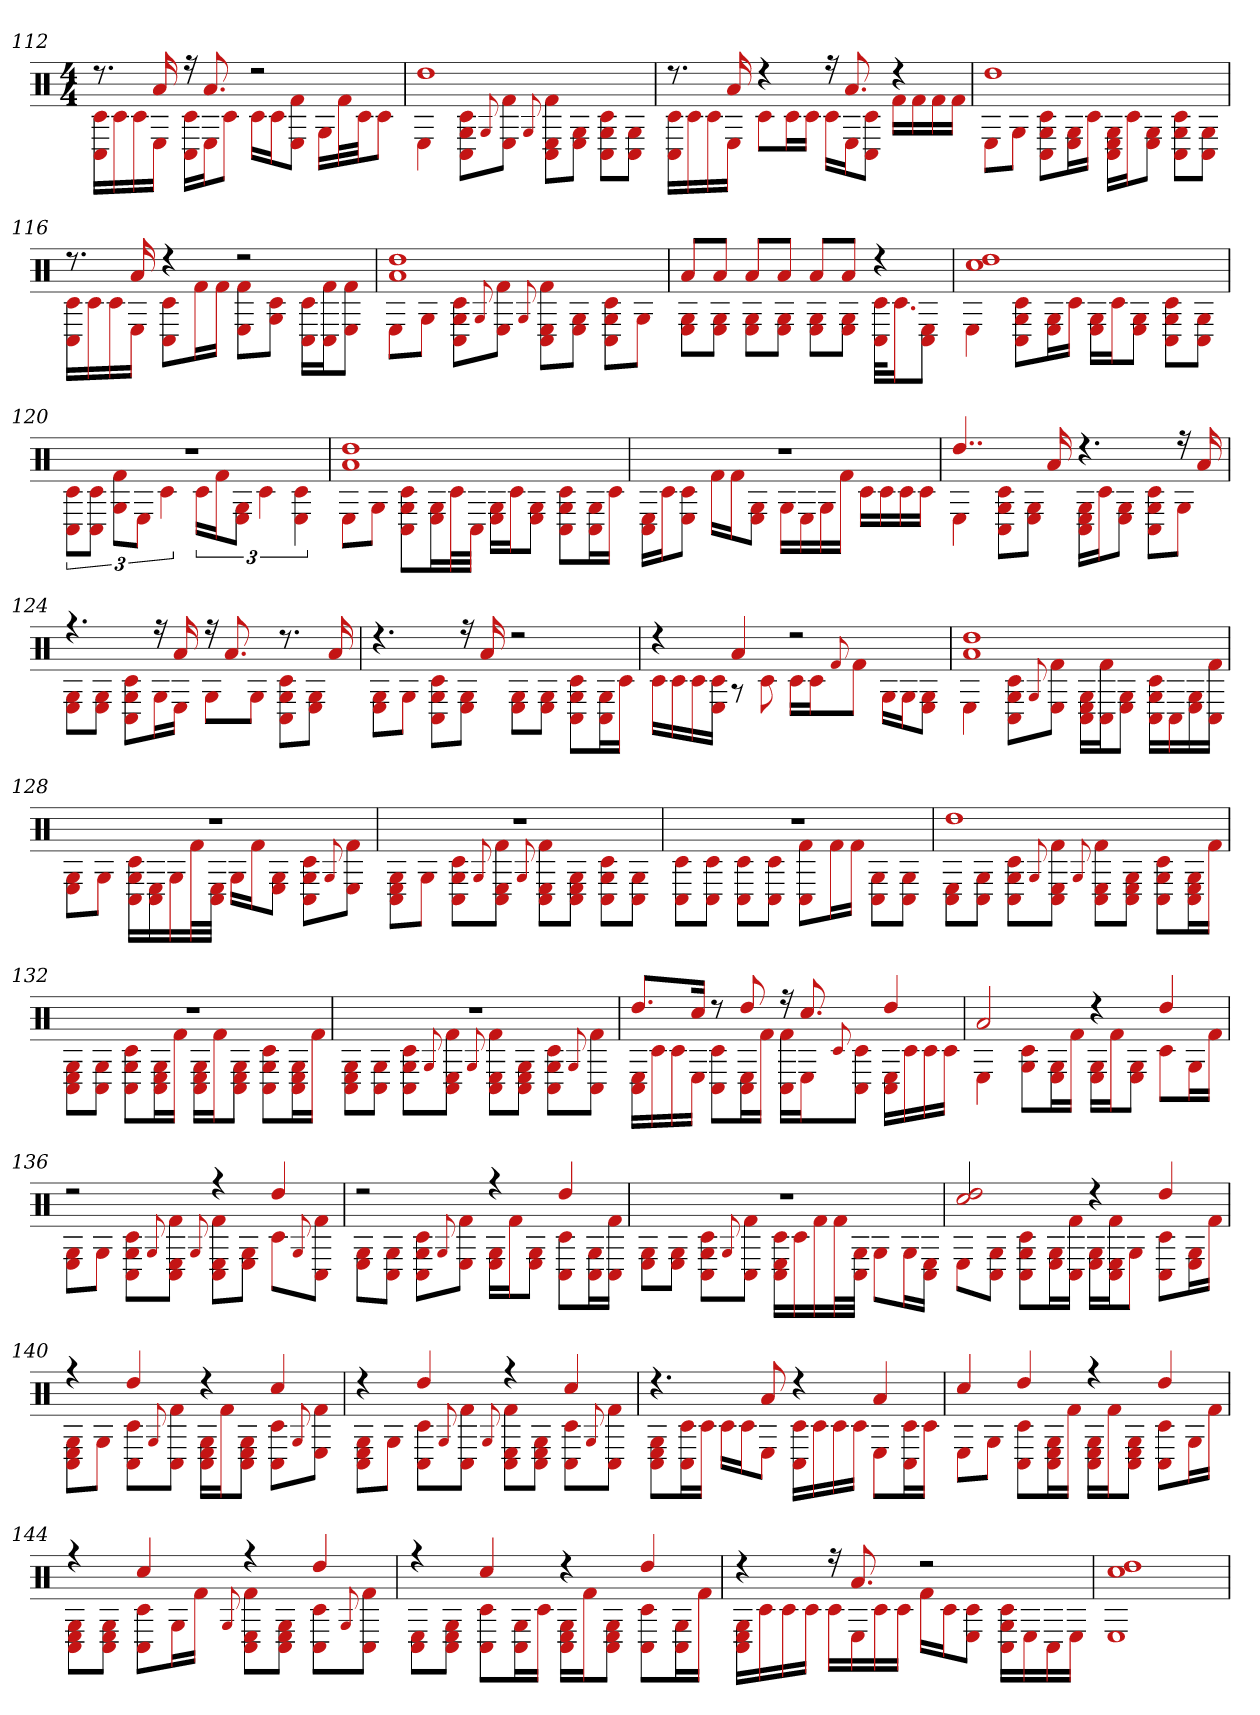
**kern
*part1
*staff1
*clefX
*k[]
*M4/4
=112
*^
8.r	16c# 16C#LL
.	16c#
.	16c#
16a	16EJJ
16r	16C# 16c#LL
8.a	16EJ
.	8c#J
2r	16c#LL
.	16c#J
.	8f# 8EJ
.	16GLL
.	32f#L
.	32c#JJ
.	8c#J
=113	=113
1dd	4E
.	8C# 8G 8c#L
.	8qqG
.	8E 8f#J
.	8qqG
.	8C# 8E 8f#L
.	8E 8GJ
.	8C# 8c# 8GL
.	8C# 8GJ
=114	=114
8.r	16c# 16C#LL
.	16c#
.	16c#
16a	16EJJ
4r	8c#L
.	16c#L
.	16c#JJ
16r	16c#LL
8.a	16EJ
.	8c# 8C#J
4r	16f#LL
.	16f#
.	16f#
.	16f#JJ
=115	=115
1dd	8EL
.	8GJ
.	8C# 8c# 8GL
.	16E 16GL
.	16c#JJ
.	16C# 16G 16ELL
.	16c#J
.	8E 8GJ
.	8C# 8G 8c#L
.	8C# 8GJ
=116	=116
8.r	16C# 16c#LL
.	16c#
.	16c#
16a	16EJJ
4r	8c# 8C#L
.	16f#L
.	16f#JJ
2r	8f# 8EL
.	8G 8c#J
.	16C# 16c#LL
.	16f# 16C#J
.	8f# 8EJ
=117	=117
1dd 1a	8EL
.	8GJ
.	8C# 8G 8c#L
.	8qqG
.	8E 8f#J
.	8qqG
.	8C# 8E 8f#L
.	8E 8GJ
.	8C# 8c# 8GL
.	8GJ
=118	=118
8aL	8E 8GL
8aJ	8E 8GJ
8aL	8G 8EL
8aJ	8E 8GJ
8aL	8E 8GL
8aJ	8E 8GJ
4r	32C# 32c#KLL
.	16.c#J
.	8C# 8EJ
=119	=119
1dd 1cc#	4E
.	8C# 8G 8c#L
.	16E 16GL
.	16c#JJ
.	16G 16ELL
.	16c#J
.	8G 8EJ
.	8C# 8c# 8GL
.	8C# 8GJ
=120	=120
1r	12C# 12c#L
.	12C# 12c#J
.	12f# 12GL
.	12EJ
.	6c#
.	24c#LL
.	24f#J
.	12G 12EJ
.	6c#
.	6c# 6E
=121	=121
1dd 1a	8EL
.	8GJ
.	8C# 8c# 8GL
.	16E 16GL
.	32c#L
.	32C#JJJ
.	16E 16GLL
.	16c#J
.	8E 8GJ
.	8C# 8c# 8GL
.	16C# 16GL
.	16c#JJ
=122	=122
1r	16C# 16ELL
.	16c#J
.	8c# 8EJ
.	16f#LL
.	16f#J
.	8E 8GJ
.	16GLL
.	16E
.	16G
.	16f#JJ
.	16c#LL
.	16c#
.	16c#
.	16c#JJ
=123	=123
4..dd	4E
.	8C# 8c# 8GL
.	8E 8GJ
16a	.
4.r	16C# 16E 16GLL
.	16c#J
.	8E 8GJ
.	8C# 8c# 8GL
16r	8GJ
16a	.
=124	=124
4.r	8E 8GL
.	8E 8GJ
.	8C# 8c# 8GL
16r	16GL
16a	16EJJ
16r	8GL
8.a	.
.	8GJ
8.r	8C# 8c# 8GL
.	8E 8GJ
16a	.
=125	=125
4.r	8E 8GL
.	8GJ
.	8C# 8c# 8GL
16r	8E 8GJ
16a	.
2r	8E 8GL
.	8E 8GJ
.	8C# 8c# 8GL
.	16C# 16GL
.	16c#JJ
=126	=126
4r	16c#LL
.	16c#
.	16c#
.	16c# 16EJJ
4a	8r
.	8c#
2r	16c#LL
.	16c#J
.	8qqf#
.	8f#J
.	16GLL
.	16GJ
.	8G 8EJ
=127	=127
1dd 1a	4E
.	8C# 8c# 8GL
.	8qqG
.	8E 8f#J
.	16C# 16E 16GLL
.	16f# 16C#J
.	8E 8GJ
.	16C# 16c# 16GLL
.	16C#
.	16E 16G
.	16f# 16C#JJ
=128	=128
1r	8E 8GL
.	8GJ
.	16C# 16c# 16GLL
.	16C# 16E
.	16G
.	32f#L
.	32C# 32EJJJ
.	16GLL
.	16f#J
.	8E 8GJ
.	8C# 8c# 8GL
.	8qqG
.	8E 8f#J
=129	=129
1r	8C# 8E 8GL
.	8GJ
.	8C# 8c# 8GL
.	8qqG
.	8C# 8E 8f#J
.	8qqG
.	8C# 8E 8f#L
.	8C# 8G 8EJ
.	8C# 8c# 8GL
.	8C# 8GJ
=130	=130
1r	8C# 8c#L
.	8C# 8c#J
.	8C# 8c#L
.	8C# 8c#J
.	8C# 8f#L
.	16f#L
.	16f#JJ
.	8C# 8GL
.	8C# 8GJ
=131	=131
1dd	8E 8C#L
.	8C# 8GJ
.	8C# 8G 8c#L
.	8qqG
.	8C# 8E 8f#J
.	8qqG
.	8C# 8E 8f#L
.	8C# 8G 8EJ
.	8C# 8c# 8GL
.	16C# 16E 16GL
.	16f#JJ
=132	=132
1r	8C# 8E 8GL
.	8C# 8GJ
.	8C# 8c# 8GL
.	16C# 16G 16EL
.	16f#JJ
.	16C# 16E 16GLL
.	16f#J
.	8C# 8E 8GJ
.	8C# 8c# 8GL
.	16C# 16G 16EL
.	16f#JJ
=133	=133
1r	8C# 8E 8GL
.	8C# 8GJ
.	8C# 8c# 8GL
.	8qqG
.	8C# 8E 8f#J
.	8qqG
.	8C# 8E 8f#L
.	8C# 8G 8EJ
.	8C# 8c# 8GL
.	8qqG
.	8C# 8f#J
=134	=134
8.ddL	16C# 16ELL
.	16c#
.	16c#
16cc#Jk	16EJJ
8r	8C# 8c#L
8dd	16C# 16EL
.	16f#JJ
16r	16C# 16f#LL
8.cc#	16EJ
.	8qqc#
.	8C# 8c#J
4dd	16C# 16ELL
.	16c#
.	16c#
.	16c#JJ
=135	=135
2a	4E
.	8c# 8GL
.	16E 16GL
.	16f#JJ
4r	16E 16GLL
.	16f#J
.	8G 8EJ
4dd	8c#L
.	16GL
.	16f#JJ
=136	=136
2r	8E 8GL
.	8GJ
.	8C# 8c# 8GL
.	8qqG
.	8E 8C# 8f#J
.	8qqG
4r	8C# 8E 8f#L
.	8G 8EJ
4dd	8c#L
.	8qqG
.	8C# 8f#J
=137	=137
2r	8E 8GL
.	8C# 8GJ
.	8C# 8c# 8GL
.	8qqG
.	8E 8f#J
4r	16E 16GLL
.	16f#J
.	8E 8GJ
4dd	8C# 8c#L
.	16C# 16GL
.	16f# 16C#JJ
=138	=138
1r	8E 8GL
.	8E 8GJ
.	8C# 8c# 8GL
.	8qqG
.	8C# 8f#J
.	16C# 16c# 16ELL
.	16c#
.	16f#
.	32f#L
.	32C# 32GJJJ
.	8GL
.	16GL
.	16E 16C#JJ
=139	=139
2dd 2cc#	8EL
.	8C# 8GJ
.	8C# 8c# 8GL
.	16G 16EL
.	16f# 16C#JJ
4r	16E 16GLL
.	16f# 16C# 16EJ
.	8GJ
4dd	8C# 8c#L
.	16G 16EL
.	16f#JJ
=140	=140
4r	8C# 8E 8GL
.	8GJ
4dd	8C# 8c#L
.	8qqG
.	8C# 8f#J
4r	16E 16C# 16GLL
.	16f#J
.	8E 8C# 8GJ
4cc#	8C# 8c#L
.	8qqG
.	8E 8f#J
=141	=141
4r	8C# 8E 8GL
.	8GJ
4dd	8C# 8c#L
.	8qqG
.	8C# 8f#J
.	8qqG
4r	8E 8C# 8f#L
.	8E 8C# 8GJ
4cc#	8C# 8c#L
.	8qqG
.	8C# 8f#J
=142	=142
4.r	8C# 8E 8GL
.	16C# 16c#L
.	16c#JJ
.	16c#LL
.	16c#J
8a	8EJ
4r	16C# 16c#LL
.	16c#
.	16c#
.	16c#JJ
4a	8EL
.	16C# 16c#L
.	16c#JJ
=143	=143
4cc#	8EL
.	8GJ
4dd	8C# 8c#L
.	16C# 16E 16GL
.	16f#JJ
4r	16C# 16E 16GLL
.	16f#J
.	8E 8C# 8GJ
4dd	8C# 8c#L
.	16GL
.	16f#JJ
=144	=144
4r	8C# 8E 8GL
.	8C# 8E 8GJ
4cc#	8C# 8c#L
.	16GL
.	16f#JJ
.	8qqG
4r	8C# 8E 8f#L
.	8C# 8E 8GJ
4dd	8C# 8c#L
.	8qqG
.	8C# 8f#J
=145	=145
4r	8C# 8EL
.	8E 8C# 8GJ
4cc#	8C# 8c#L
.	16C# 16GL
.	16c#JJ
4r	16C# 16E 16GLL
.	16f#J
.	8C# 8G 8EJ
4dd	8C# 8c#L
.	16C# 16GL
.	16f#JJ
=146	=146
4r	16C# 16E 16GLL
.	16c#
.	16c#
.	16c#JJ
16r	16c#LL
8.a	16E
.	16c#
.	16c#JJ
2r	16f#LL
.	16c#J
.	8c# 8EJ
.	16G 16C# 16c#LL
.	16E
.	16C#
.	16EJJ
=147	=147
1dd 1cc#	1E
*v	*v
=
*-
